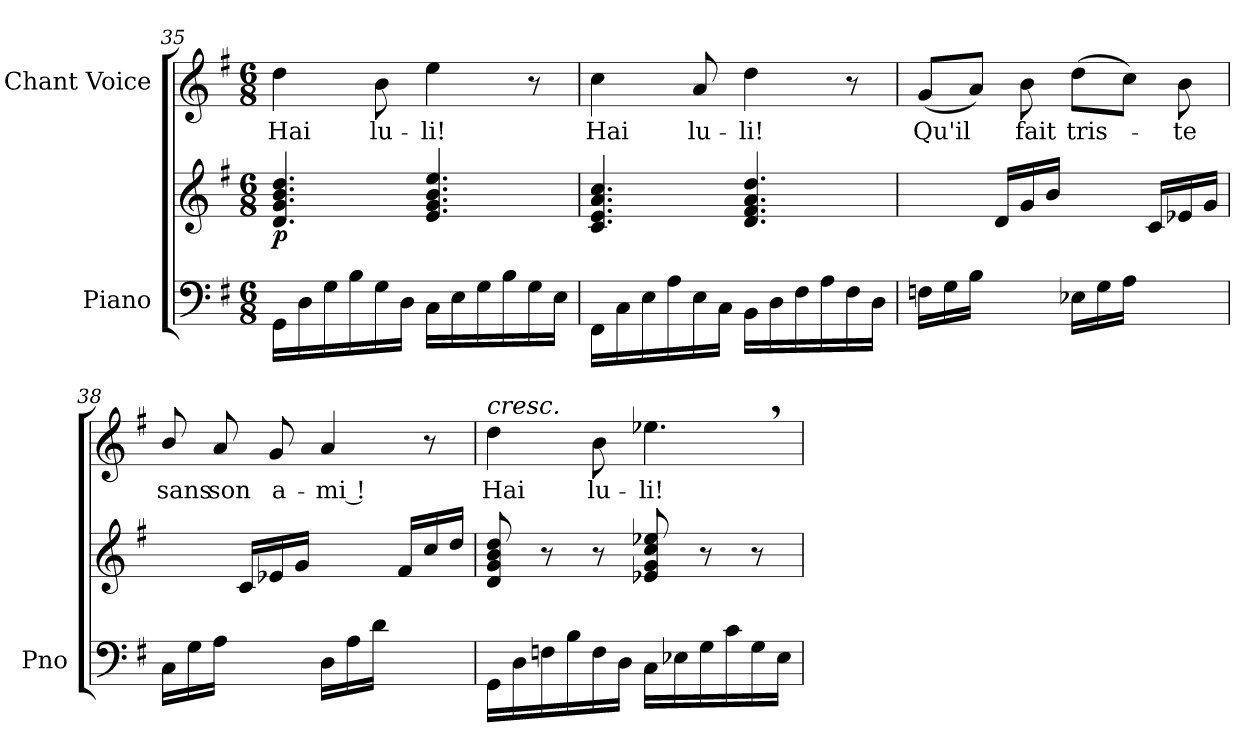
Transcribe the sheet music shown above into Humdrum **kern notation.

**kern	**kern	**dynam	**kern	**text
*part2	*part2	*part2	*part1	*part1
*staff3	*staff2	*staff2/3	*staff1	*staff1
*I"Piano	*	*	*I"Chant Voice	*
*I'Pno	*	*	*	*
*clefF4	*clefG2	*	*clefG2	*
*k[f#]	*k[f#]	*	*k[f#]	*
*M6/8	*M6/8	*	*M6/8	*
=35	=35	=35	=35	=35
!	!	!LO:DY:b	!	!
16GG\LL	4.d/ 4.g/ 4.b/ 4.dd/	p	4dd\	Hai
16D\	.	.	.	.
16G\	.	.	.	.
16B\	.	.	.	.
16G\	.	.	8b\	lu-
16D\JJ	.	.	.	.
16C\LL	4.e/ 4.g/ 4.b/ 4.ee/	.	4ee\	-li!
16E\	.	.	.	.
16G\	.	.	.	.
16B\	.	.	.	.
16G\	.	.	8r	.
16E\JJ	.	.	.	.
=36	=36	=36	=36	=36
16FF#\LL	4.c/ 4.e/ 4.a/ 4.cc/	.	4cc\	Hai
16C\	.	.	.	.
16E\	.	.	.	.
16A\	.	.	.	.
16E\	.	.	8a/	lu-
16C\JJ	.	.	.	.
16BB\LL	4.d/ 4.f#/ 4.a/ 4.dd/	.	4dd\	-li!
16D\	.	.	.	.
16F#\	.	.	.	.
16A\	.	.	.	.
16F#\	.	.	8r	.
16D\JJ	.	.	.	.
=37	=37	=37	=37	=37
*^	*	*	*	*
(16Fn\LL	2.ryy	8.ryy	.	(8g/L	Qu'il
16G\	.	.	.	.	.
16B\JJ	.	.	.	8a/J)	.
8.ryy	.	16d/LL	.	.	.
.	.	16g/	.	8b\	fait
.	.	16b/JJ)	.	.	.
(16E-X\LL	.	8.ryy	.	(8dd\L	tris-
16G\	.	.	.	.	.
16A\JJ	.	.	.	8cc\J)	.
8.ryy	.	16c/LL	.	.	.
.	.	16e-X/	.	8b\	-te
.	.	16g/JJ)	.	.	.
=38	=38	=38	=38	=38	=38
(16C\LL	2.ryy	8.ryy	.	8b/	sans
16G\	.	.	.	.	.
16A\JJ	.	.	.	8a/	son
8.ryy	.	16c/LL	.	.	.
.	.	16e-X/	.	8g/	a-
.	.	16g/JJ)	.	.	.
(16D\LL	.	8.ryy	.	4a/	-mi !
16A\	.	.	.	.	.
16d\JJ	.	.	.	.	.
8.ryy	.	16f#/LL	.	.	.
.	.	16cc/	.	8r	.
.	.	16dd/JJ)	.	.	.
*v	*v	*	*	*	*
=39	=39	=39	=39	=39
!	!	!	!LO:TX:a:i:t=cresc.	!
16GG\LL	8d/ 8g/ 8b/ 8dd/	.	4dd\	Hai
16D\	.	.	.	.
16Fn\	8r	.	.	.
16B\	.	.	.	.
16F\	8r	.	8b\	lu-
16D\JJ	.	.	.	.
16C\LL	8e-X/ 8g/ 8cc/ 8ee-X/	.	4.ee-X,\	-li!
16E-X\	.	.	.	.
16G\	8r	.	.	.
16c\	.	.	.	.
16G\	8r	.	.	.
16E-\JJ	.	.	.	.
=	=	=	=	=
*-	*-	*-	*-	*-
